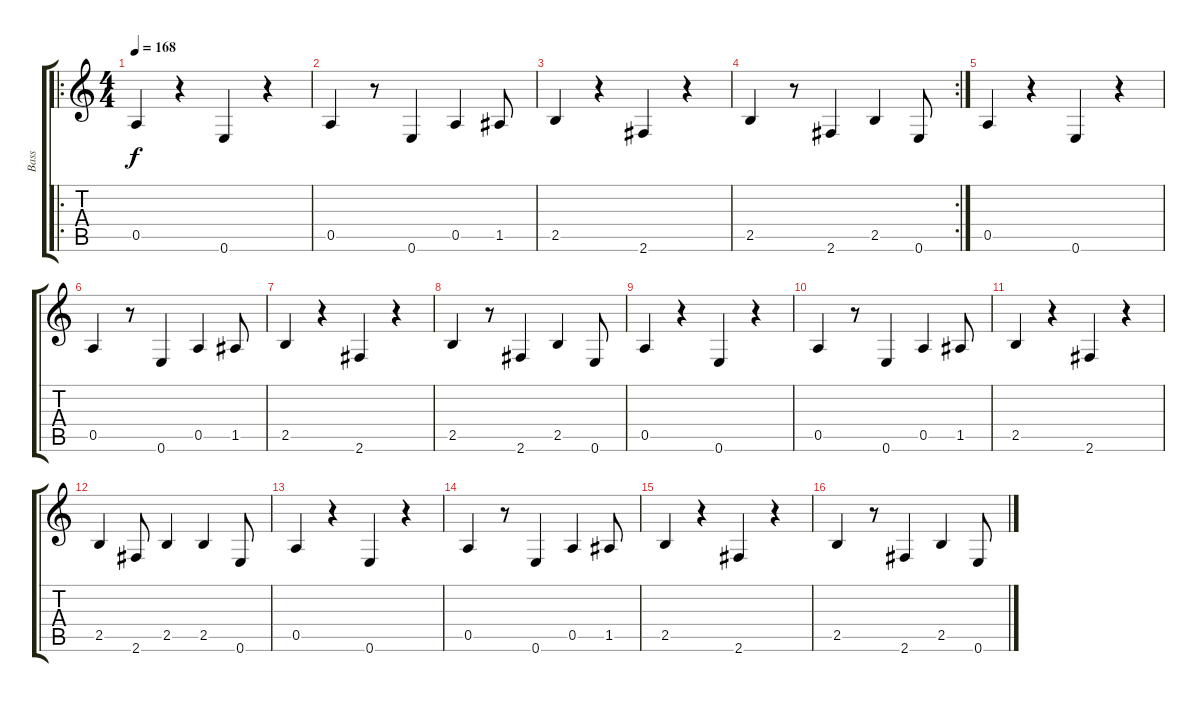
\track ("Bass" "Bass") {instrument acousticbass}
\staff {score tabs}
\tuning (E4 B3 G3 D3 A2 E2) {hide}
\ro
\ts (4 4)
\tempo 168
\clef g2
\ks c
0.5.4{dy f instrument acousticbass} r.4 0.6.4 r.4 |
0.5.4 r.8 0.6.4 0.5.4 1.5.8 |
2.5.4 r.4 2.6.4 r.4 |
\rc 2
2.5.4 r.8 2.6.4 2.5.4 0.6.8 |
0.5.4 r.4 0.6.4 r.4 |
0.5.4 r.8 0.6.4 0.5.4 1.5.8 |
2.5.4 r.4 2.6.4 r.4 |
2.5.4 r.8 2.6.4 2.5.4 0.6.8 |
0.5.4 r.4 0.6.4 r.4 |
0.5.4 r.8 0.6.4 0.5.4 1.5.8 |
2.5.4 r.4 2.6.4 r.4 |
2.5.4 2.6.8 2.5.4 2.5.4 0.6.8 |
0.5.4 r.4 0.6.4 r.4 |
0.5.4 r.8 0.6.4 0.5.4 1.5.8 |
2.5.4 r.4 2.6.4 r.4 |
2.5.4 r.8 2.6.4 2.5.4 0.6.8
